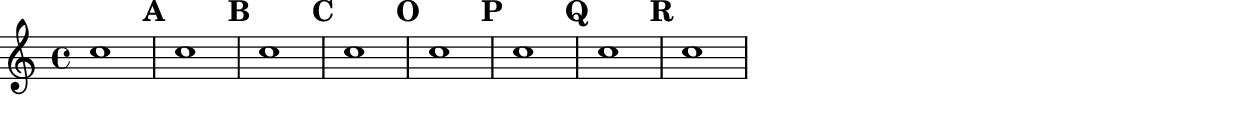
%% Generated by lilypond-book
%% Options: [exampleindent=10.16\mm,indent=0\mm,line-width=160\mm,paper-height=845.047\pt,paper-width=597.508\pt,papersize='(cons (* 597.508 pt) (* 845.047 pt))]
\include "lilypond-book-preamble.ly"


% ****************************************************************
% Start cut-&-pastable-section
% ****************************************************************

#(ly:set-option 'eps-box-padding 3.000000)



\paper {
  #(set-paper-size '(cons (* 597.508 pt) (* 845.047 pt)))
  indent = 0\mm
  line-width = 160\mm
  % offset the left padding, also add 1mm as lilypond creates cropped
  % images with a little space on the right
  line-width = #(- line-width (* mm  3.000000) (* mm 1))
}

\layout {
  
}




% ****************************************************************
% ly snippet:
% ****************************************************************
\sourcefilename "snippets/forcing-rehearsal-marks-to-start-from-a-given-letter-or-number.ly"
\sourcefileline 0
%% DO NOT EDIT this file manually; it was automatically
%% generated from the LilyPond Wiki
%% (https://wiki.lilypond.community).
%%
%% Make any changes in the Wiki itself, or in
%% `Documentation/snippets/new/`, then run
%% `scripts/auxiliar/makelsr.pl`.
%%
%% This file is in the public domain.

\version "2.24.0"

\header {
%% Translation of GIT committish: 0cc270b871321ae5aa8622cea8d8262aafd16641
  texidocja = "
このスニペットは、リハーサル記号の自動付番を、指定した番号や文字から始める@c
例を示しています。
"
  doctitleja = "リハーサル記号を指定した番号や文字から始める"

%% Translation of GIT committish: de1e42ce512f3690387cdd065109bddff1b7bd6d
  texidocfr = "
Voici comment initialiser arbitrairement une indication automatique de
repère, qu'elle soit alphabétique ou numérique :
"

  doctitlefr = "Fixation arbitraire du numéro de repère de départ"

%% Translation of GIT committish: 4f16fa98fd258f08e64203c793028ea3e363b1c0
  texidoces = "
Este fragmento de código muestra cómo obtener marcas de ensayo
ordenadas automáticamente, pero partiendo de la letra o número
deseados.

"
  doctitlees = "Forzar que las marcas  de ensayo comiencen en una letra o número dados"

%% Translation of GIT committish: ff9ca62acddb818b7788d7818a5c7eb0ddb6cdcb
  texidocca = "
Aquest fragment de codi mostra com obtenir marques d'assaig
ordenades automàticament, però partint de la lletra o nombre
desitjat.

"
  doctitleca = "Forçar que les marques d'assaig comencin en una lletra o nombre donats"

  categories = "Automatic notation, Preparing parts, Really simple,
                Rhythms"

  texidoc = "
This snippet demonstrates how to obtain automatic ordered rehearsal
marks, but from the letter or number desired.
"

  doctitle = "Forcing rehearsal marks to start from a given letter or number"
} % begin verbatim


\relative c'' {
  \override Score.RehearsalMark.Y-offset = #3.5

  c1 \mark \default
  c1 \mark \default
  c1 \mark \default
  c1 \mark #14
  c1 \mark \default
  c1 \mark \default
  c1 \mark \default
  c1
}



% ****************************************************************
% end ly snippet
% ****************************************************************
